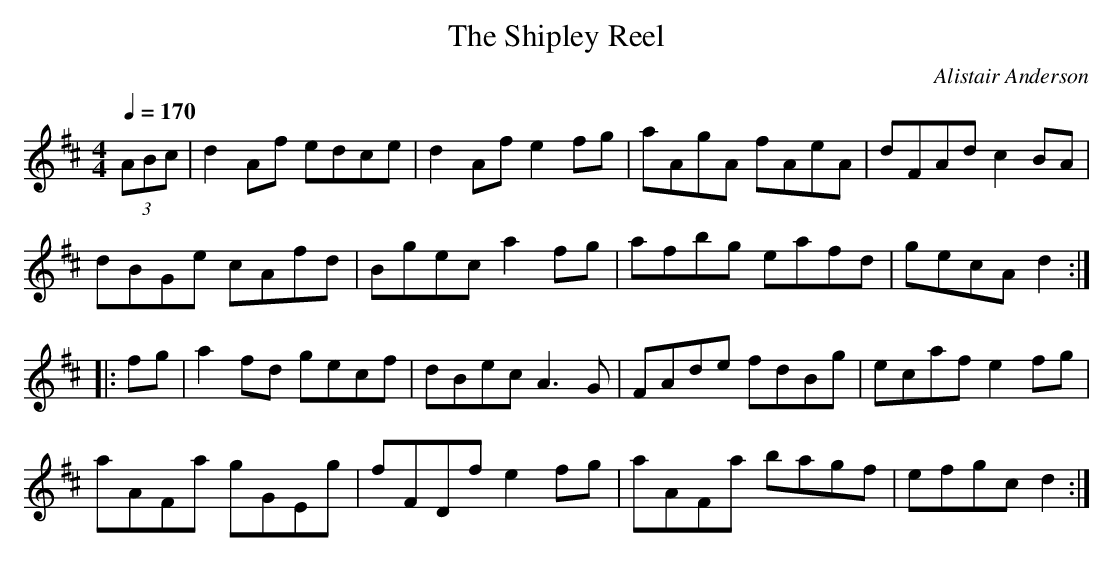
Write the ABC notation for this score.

X:1
T:Shipley Reel, The
C:Alistair Anderson
M:4/4
L:1/8
Q:1/4=170
K:Dmaj
(3ABc|d2Af edce|d2Af e2fg|aAgA fAeA|dFAd c2BA|
dBGe cAfd|Bgec a2fg|afbg eafd|gecA d2:|
|:fg|a2fd gecf|dBec A3G|FAde fdBg|ecaf e2fg|
aAFa gGEg|fFDf e2fg|aAFa bagf|efgc d2:|
